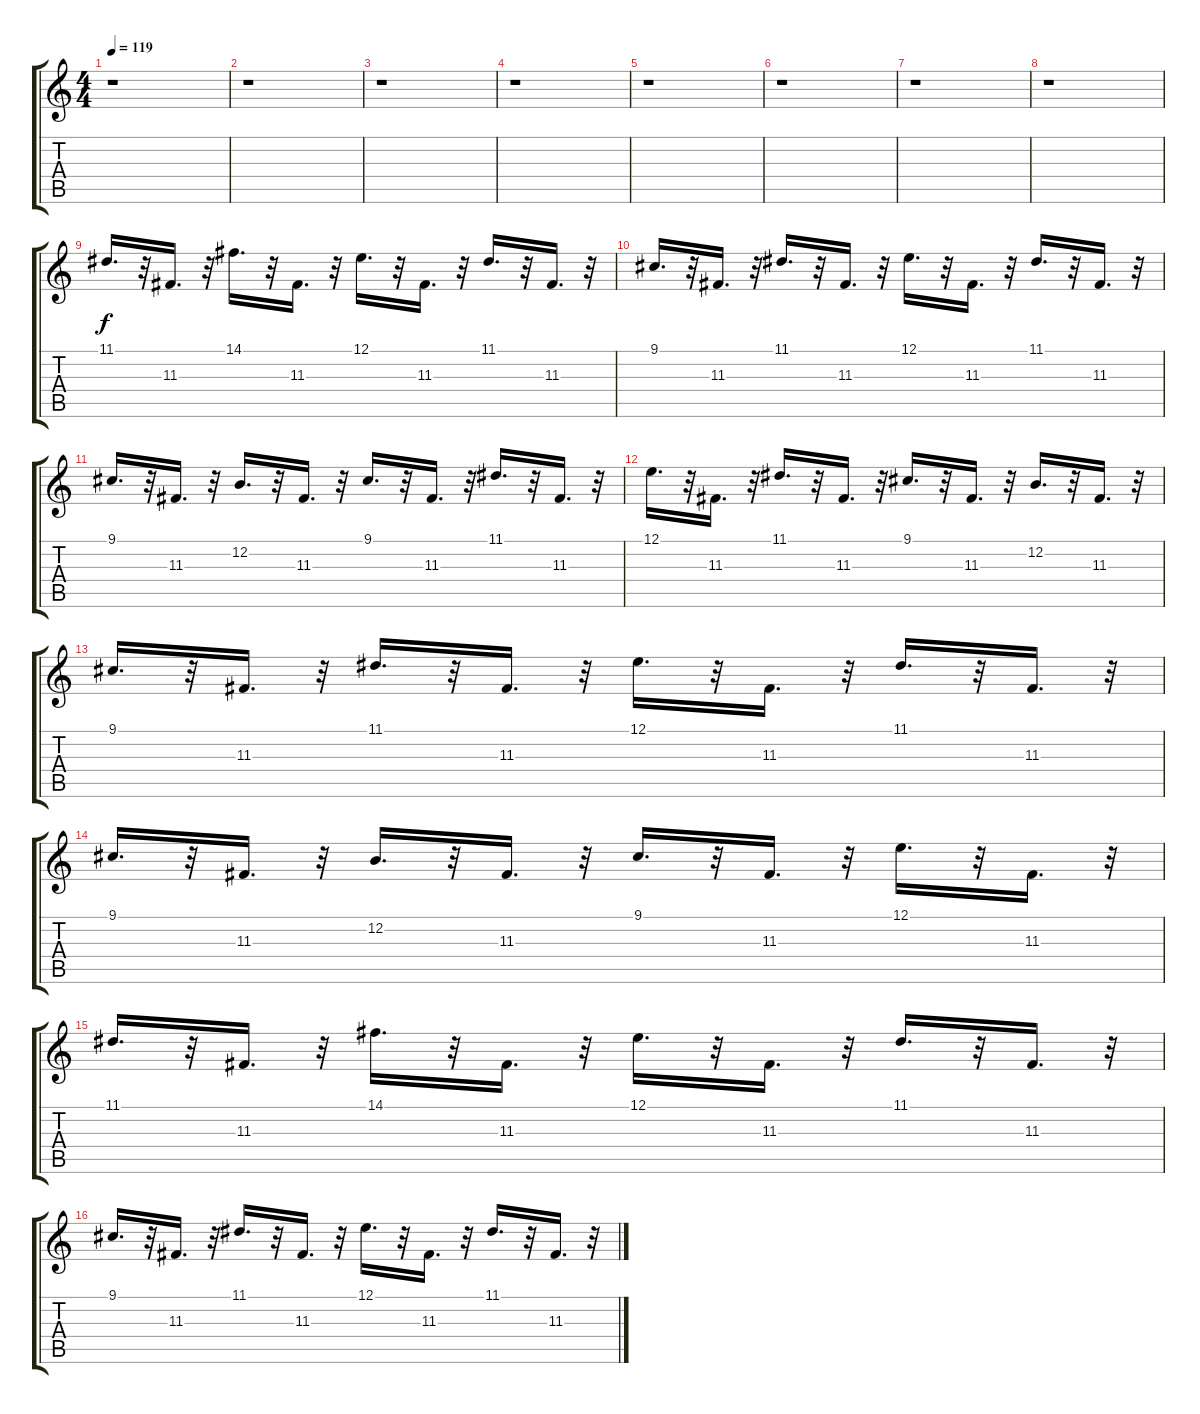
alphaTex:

\track "" {instrument vibraphone}
\staff {score tabs}
\tuning (E4 B3 G3 D3 A2 E2) {hide}
\ts (4 4)
\tempo 119
\clef g2
\ks c
r.1{dy f} |
r.1 |
r.1 |
r.1 |
r.1 |
r.1 |
r.1 |
r.1 |
11.1.16{d} r.32 11.3.16{d} r.32 14.1.16{d} r.32 11.3.16{d} r.32 12.1.16{d} r.32 11.3.16{d} r.32 11.1.16{d} r.32 11.3.16{d} r.32 |
9.1.16{d} r.32 11.3.16{d} r.32 11.1.16{d} r.32 11.3.16{d} r.32 12.1.16{d} r.32 11.3.16{d} r.32 11.1.16{d} r.32 11.3.16{d} r.32 |
9.1.16{d} r.32 11.3.16{d} r.32 12.2.16{d} r.32 11.3.16{d} r.32 9.1.16{d} r.32 11.3.16{d} r.32 11.1.16{d} r.32 11.3.16{d} r.32 |
12.1.16{d} r.32 11.3.16{d} r.32 11.1.16{d} r.32 11.3.16{d} r.32 9.1.16{d} r.32 11.3.16{d} r.32 12.2.16{d} r.32 11.3.16{d} r.32 |
9.1.16{d} r.32 11.3.16{d} r.32 11.1.16{d} r.32 11.3.16{d} r.32 12.1.16{d} r.32 11.3.16{d} r.32 11.1.16{d} r.32 11.3.16{d} r.32 |
9.1.16{d} r.32 11.3.16{d} r.32 12.2.16{d} r.32 11.3.16{d} r.32 9.1.16{d} r.32 11.3.16{d} r.32 12.1.16{d} r.32 11.3.16{d} r.32 |
11.1.16{d} r.32 11.3.16{d} r.32 14.1.16{d} r.32 11.3.16{d} r.32 12.1.16{d} r.32 11.3.16{d} r.32 11.1.16{d} r.32 11.3.16{d} r.32 |
9.1.16{d} r.32 11.3.16{d} r.32 11.1.16{d} r.32 11.3.16{d} r.32 12.1.16{d} r.32 11.3.16{d} r.32 11.1.16{d} r.32 11.3.16{d} r.32
